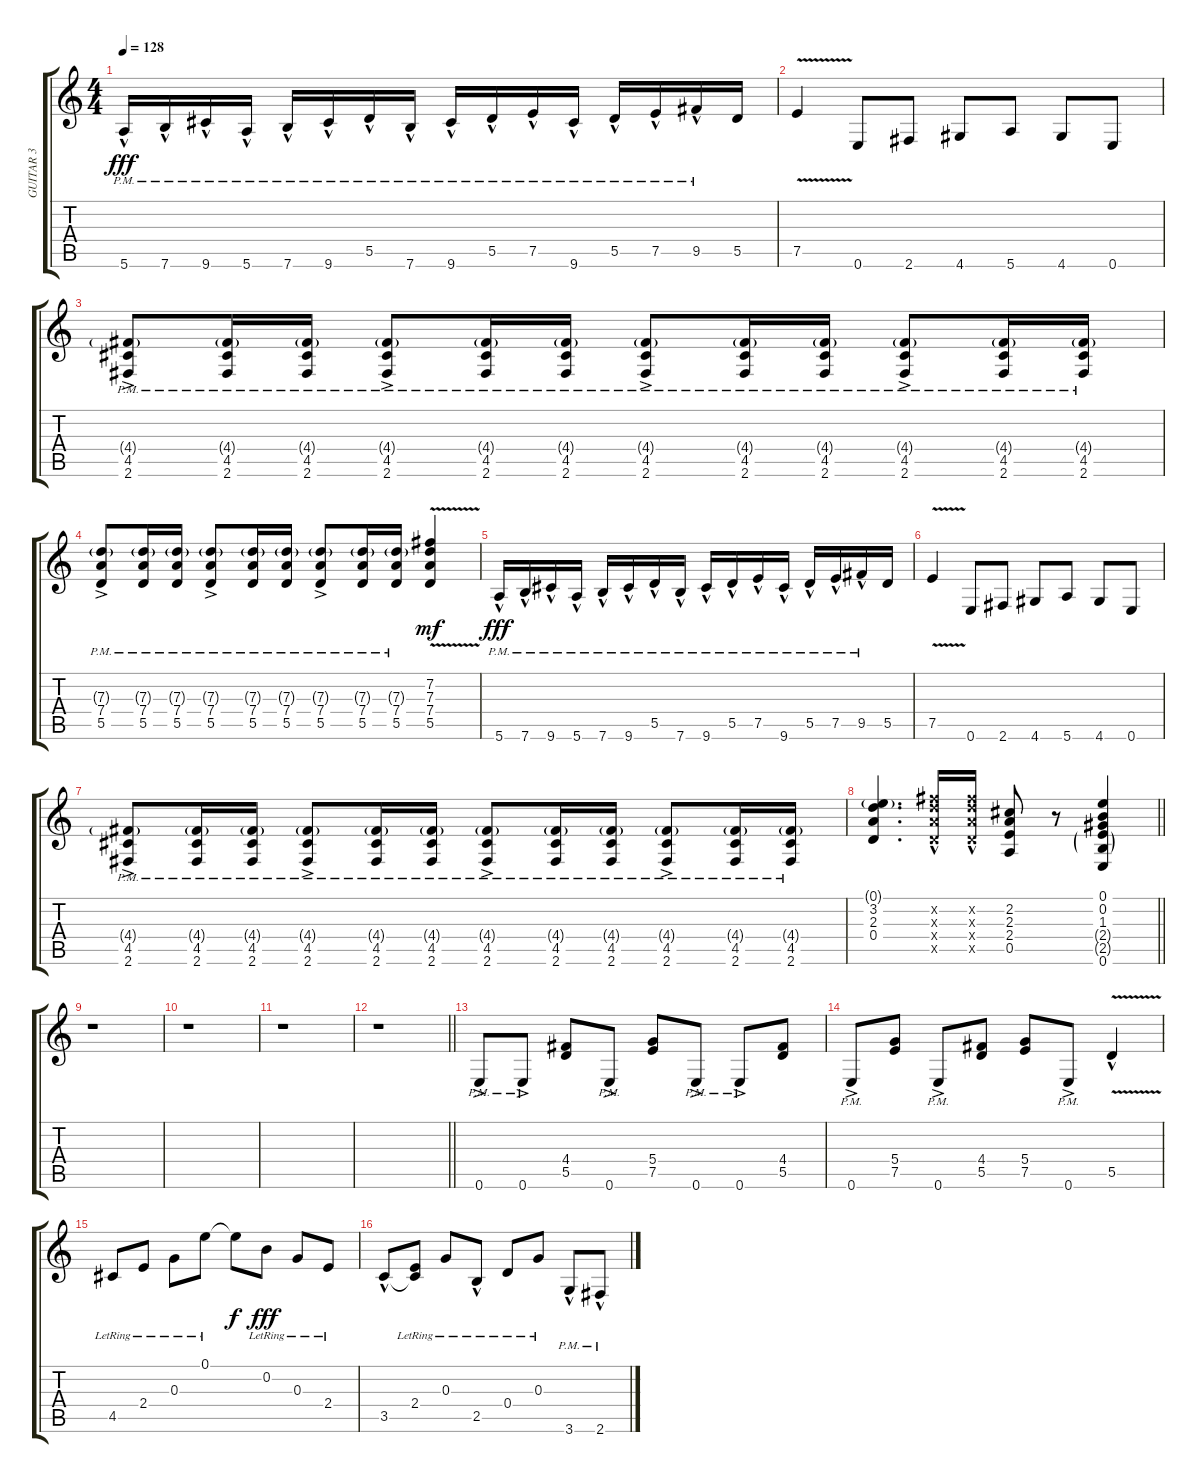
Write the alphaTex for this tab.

\track ("GUITAR 3" "GUITAR 3") {instrument overdrivenguitar}
\staff {score tabs}
\tuning (E4 B3 G3 D3 A2 E2) {hide}
\ts (4 4)
\tempo 128
\clef g2
\ks c
5.6{hac pm}.16{dy fff} 7.6{hac pm}.16 9.6{hac pm}.16 5.6{hac pm}.16 7.6{hac pm}.16 9.6{hac pm}.16 5.5{hac pm}.16 7.6{hac pm}.16 9.6{hac pm}.16 5.5{hac pm}.16 7.5{hac pm}.16 9.6{hac pm}.16 5.5{hac pm}.16 7.5{hac pm}.16 9.5{hac pm}.16 5.5.16 |
7.5{v}.4 0.6.8 2.6.8 4.6.8 5.6.8 4.6.8 0.6.8 |
(4.4{g pm} 4.5{pm} 2.6{ac pm}).8 (4.4{g pm} 4.5{pm} 2.6{pm}).16 (4.4{g pm} 4.5{pm} 2.6{pm}).16 (4.4{g pm} 4.5{pm} 2.6{ac pm}).8 (4.4{g pm} 4.5{pm} 2.6{pm}).16 (4.4{g pm} 4.5{pm} 2.6{pm}).16 (4.4{g pm} 4.5{pm} 2.6{ac pm}).8 (4.4{g pm} 4.5{pm} 2.6{pm}).16 (4.4{g pm} 4.5{pm} 2.6{pm}).16 (4.4{g pm} 4.5{pm} 2.6{ac pm}).8 (4.4{g pm} 4.5{pm} 2.6{pm}).16 (4.4{g pm} 4.5{pm} 2.6{pm}).16 |
(7.3{g pm} 7.4{pm} 5.5{ac pm}).8 (7.3{g pm} 7.4{pm} 5.5{pm}).16 (7.3{g pm} 7.4{pm} 5.5{pm}).16 (7.3{g pm} 7.4{pm} 5.5{ac pm}).8 (7.3{g pm} 7.4{pm} 5.5{pm}).16 (7.3{g pm} 7.4{pm} 5.5{pm}).16 (7.3{g pm} 7.4{pm} 5.5{ac pm}).8 (7.3{g pm} 7.4{pm} 5.5{pm}).16 (7.3{g pm} 7.4{pm} 5.5{pm}).16 (7.2 7.3 7.4 5.5{v}).4{dy mf} |
5.6{hac pm}.16{dy fff} 7.6{hac pm}.16 9.6{hac pm}.16 5.6{hac pm}.16 7.6{hac pm}.16 9.6{hac pm}.16 5.5{hac pm}.16 7.6{hac pm}.16 9.6{hac pm}.16 5.5{hac pm}.16 7.5{hac pm}.16 9.6{hac pm}.16 5.5{hac pm}.16 7.5{hac pm}.16 9.5{hac pm}.16 5.5.16 |
7.5{v}.4 0.6.8 2.6.8 4.6.8 5.6.8 4.6.8 0.6.8 |
(4.4{g pm} 4.5{pm} 2.6{ac pm}).8 (4.4{g pm} 4.5{pm} 2.6{pm}).16 (4.4{g pm} 4.5{pm} 2.6{pm}).16 (4.4{g pm} 4.5{pm} 2.6{ac pm}).8 (4.4{g pm} 4.5{pm} 2.6{pm}).16 (4.4{g pm} 4.5{pm} 2.6{pm}).16 (4.4{g pm} 4.5{pm} 2.6{ac pm}).8 (4.4{g pm} 4.5{pm} 2.6{pm}).16 (4.4{g pm} 4.5{pm} 2.6{pm}).16 (4.4{g pm} 4.5{pm} 2.6{ac pm}).8 (4.4{g pm} 4.5{pm} 2.6{pm}).16 (4.4{g pm} 4.5{pm} 2.6{pm}).16 |
\barLineRight lightlight
(0.1{g} 3.2 2.3 0.4).4{d} (7.2{x} 7.3{x} 7.4{x} 5.5{hac x}).16 (7.2{x} 7.3{x} 7.4{x} 5.5{hac x}).16 (2.2 2.3 2.4 0.5).8 r.8 (0.1 0.2 1.3 2.4{g} 2.5{g} 0.6).4 |
r.1 |
r.1 |
r.1 |
\barLineRight lightlight
r.1 |
0.6{ac pm}.8 0.6{ac pm}.8 (4.4 5.5).8 0.6{ac pm}.8 (5.4 7.5).8 0.6{ac pm}.8 0.6{ac pm}.8 (4.4 5.5).8 |
0.6{ac pm}.8 (5.4 7.5).8 0.6{ac pm}.8 (4.4 5.5).8 (5.4 7.5).8 0.6{ac pm}.8 5.5{v hac}.4 |
4.5{lr}.8 2.4{lr}.8 0.3{lr}.8 0.1{lr}.8 0.1{t}.8{dy f} 0.2{lr}.8{dy fff} 0.3{lr}.8 2.4{lr}.8 |
3.5{hac}.8 (2.4{lr} 3.5{t}).8 0.3{lr}.8 2.5{hac lr}.8 0.4{lr}.8 0.3{lr}.8 3.6{hac pm}.8 2.6{hac pm}.8
